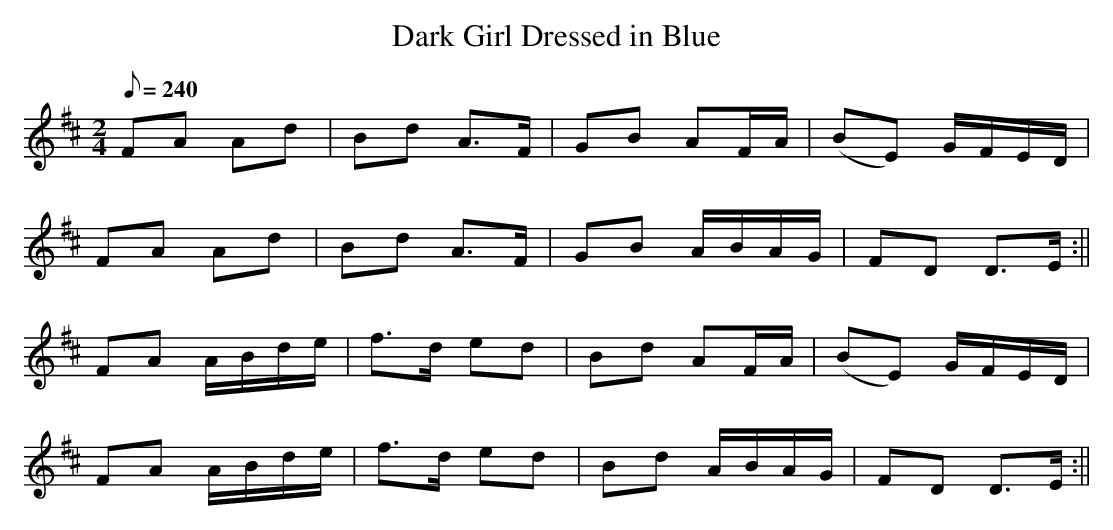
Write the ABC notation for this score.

X:1
T:Dark Girl Dressed in Blue
L:1/8
M:2/4
Q:240
K:D major
FA Ad|Bd A>F|GB AF/A/|(BE) G/F/E/D/|
FA Ad|Bd A>F|GB A/B/A/G/|FD D>E :||
FA A/B/d/e/|f>d ed|Bd AF/A/|(BE) G/F/E/D/|
FA A/B/d/e/|f>d ed|Bd A/B/A/G/|FD D>E :||
